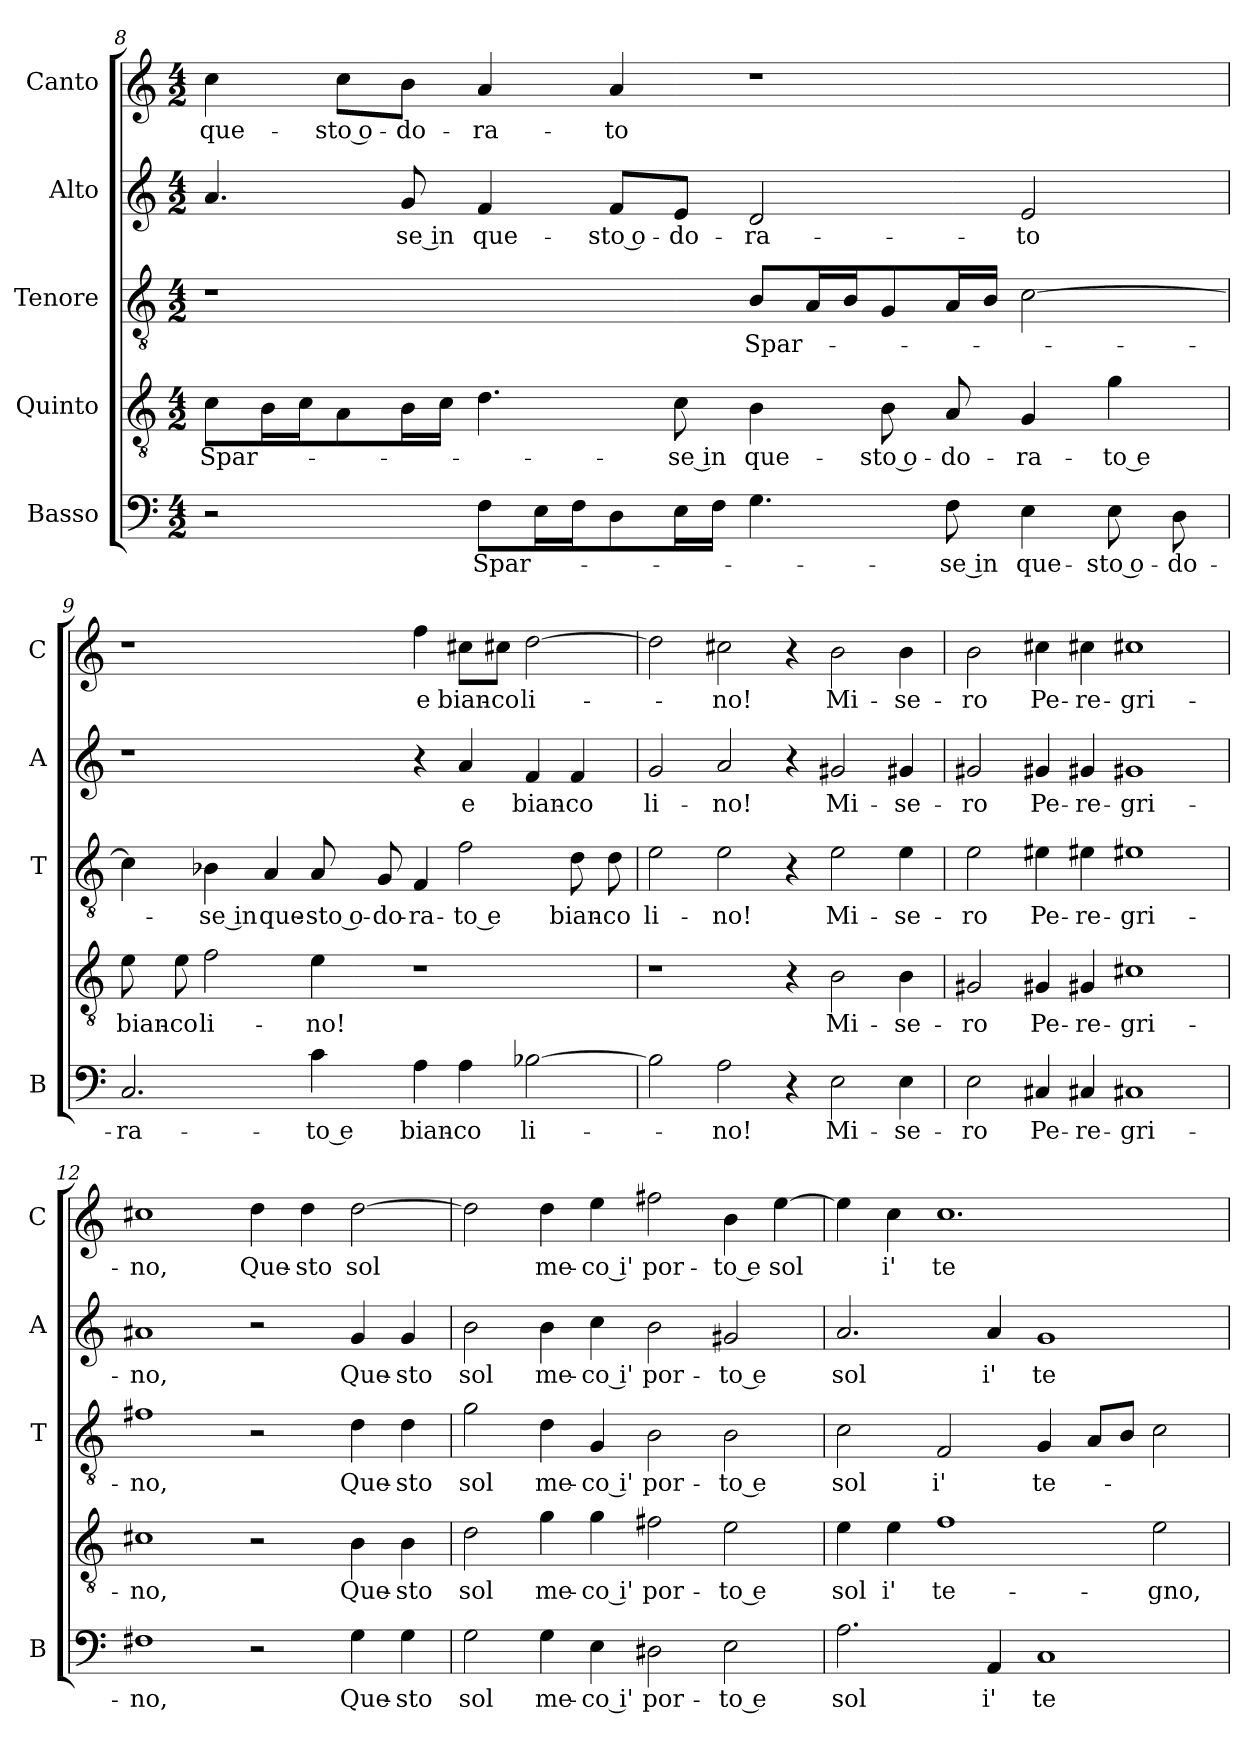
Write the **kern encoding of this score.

**kern	**text	**kern	**text	**kern	**text	**kern	**text	**kern	**text
*part5	*part5	*part4	*part4	*part3	*part3	*part2	*part2	*part1	*part1
*staff5	*staff5	*staff4	*staff4	*staff3	*staff3	*staff2	*staff2	*staff1	*staff1
*I"Basso	*	*I"Quinto	*	*I"Tenore	*	*I"Alto	*	*I"Canto	*
*I'B	*	*	*	*I'T	*	*I'A	*	*I'C	*
*clefF4	*	*clefGv2	*	*clefGv2	*	*clefG2	*	*clefG2	*
*k[]	*	*k[]	*	*k[]	*	*k[]	*	*k[]	*
*M4/2	*	*M4/2	*	*M4/2	*	*M4/2	*	*M4/2	*
=8	=8	=8	=8	=8	=8	=8	=8	=8	=8
2r	.	8cL	Spar-	1r	.	4.a	.	4cc	que-
.	.	16BL	.	.	.	.	.	.	.
.	.	16cJ	.	.	.	.	.	.	.
.	.	8A	.	.	.	.	.	8cc\L	-sto o-
.	.	16BL	.	.	.	8g	-se in	8b\J	-do-
.	.	16cJJ	.	.	.	.	.	.	.
8FL	Spar-	4.d	.	.	.	4f	que-	4a	-ra-
16EL	.	.	.	.	.	.	.	.	.
16FJ	.	.	.	.	.	.	.	.	.
8D	.	.	.	.	.	8f/L	-sto o-	4a	-to
16EL	.	8c	-se in	.	.	8e/J	-do-	.	.
16FJJ	.	.	.	.	.	.	.	.	.
4.G	.	4B	que-	8BL	Spar-	2d	-ra-	1r	.
.	.	.	.	16AL	.	.	.	.	.
.	.	.	.	16BJ	.	.	.	.	.
.	.	8B	-sto o-	8G	.	.	.	.	.
8F	-se in	8A	-do-	16AL	.	.	.	.	.
.	.	.	.	16BJJ	.	.	.	.	.
4E	que-	4G	-ra-	[2c	.	2e	-to	.	.
8E	-sto o-	4g	-to e	.	.	.	.	.	.
8D	-do-	.	.	.	.	.	.	.	.
=9	=9	=9	=9	=9	=9	=9	=9	=9	=9
2.C	-ra-	8e	bian-	4c]	.	1r	.	1r	.
.	.	8e	-co	.	.	.	.	.	.
.	.	2f	li-	4B-X	-se in	.	.	.	.
.	.	.	.	4A	que-	.	.	.	.
4c	-to e	4e	-no!	8A	-sto o-	.	.	.	.
.	.	.	.	8G	-do-	.	.	.	.
4A	bian-	1r	.	4F	-ra-	4r	.	4ff	e
4A	-co	.	.	2f	-to e	4a	e	8cc#X\L	bian-
.	.	.	.	.	.	.	.	8cc#X\J	-co
[2B-X	li-	.	.	.	.	4f	bian-	[2dd	li-
.	.	.	.	8d	bian-	4f	-co	.	.
.	.	.	.	8d	-co	.	.	.	.
=10	=10	=10	=10	=10	=10	=10	=10	=10	=10
2B-]	.	1r	.	2e	li-	2g	li-	2dd]	.
2A	-no!	.	.	2e	-no!	2a	-no!	2cc#X	-no!
4r	.	4r	.	4r	.	4r	.	4r	.
2E	Mi-	2B	Mi-	2e	Mi-	2g#X	Mi-	2b	Mi-
4E	-se-	4B	-se-	4e	-se-	4g#X	-se-	4b	-se-
=11	=11	=11	=11	=11	=11	=11	=11	=11	=11
2E	-ro	2G#X	-ro	2e	-ro	2g#X	-ro	2b	-ro
4C#X	Pe-	4G#X	Pe-	4e#X	Pe-	4g#X	Pe-	4cc#X	Pe-
4C#X	-re-	4G#X	-re-	4e#X	-re-	4g#X	-re-	4cc#X	-re-
1C#X	-gri-	1c#X	-gri-	1e#X	-gri-	1g#X	-gri-	1cc#X	-gri-
=12	=12	=12	=12	=12	=12	=12	=12	=12	=12
1F#X	-no,	1c#X	-no,	1f#X	-no,	1a#X	-no,	1cc#X	-no,
2r	.	2r	.	2r	.	2r	.	4dd	Que-
.	.	.	.	.	.	.	.	4dd	-sto
4G	Que-	4B	Que-	4d	Que-	4g	Que-	[2dd	sol
4G	-sto	4B	-sto	4d	-sto	4g	-sto	.	.
=13	=13	=13	=13	=13	=13	=13	=13	=13	=13
2G	sol	2d	sol	2g	sol	2b	sol	2dd]	.
4G	me-	4g	me-	4d	me-	4b	me-	4dd	me-
4E	-co i'	4g	-co i'	4G	-co i'	4cc	-co i'	4ee	-co i'
2D#X	por-	2f#X	por-	2B	por-	2b	por-	2ff#X	por-
2E	-to e	2e	-to e	2B	-to e	2g#X	-to e	4b	-to e
.	.	.	.	.	.	.	.	[4ee	sol
=14	=14	=14	=14	=14	=14	=14	=14	=14	=14
2.A	sol	4e	sol	2c	sol	2.a	sol	4ee]	.
.	.	4e	i'	.	.	.	.	4cc	i'
.	.	1f	te-	2F	i'	.	.	1.cc	te-
4AA	i'	.	.	.	.	4a	i'	.	.
1C	te-	.	.	4G	te-	1g	te-	.	.
.	.	.	.	8AL	.	.	.	.	.
.	.	.	.	8BJ	.	.	.	.	.
.	.	2e	-gno,	2c	.	.	.	.	.
=	=	=	=	=	=	=	=	=	=
*-	*-	*-	*-	*-	*-	*-	*-	*-	*-
